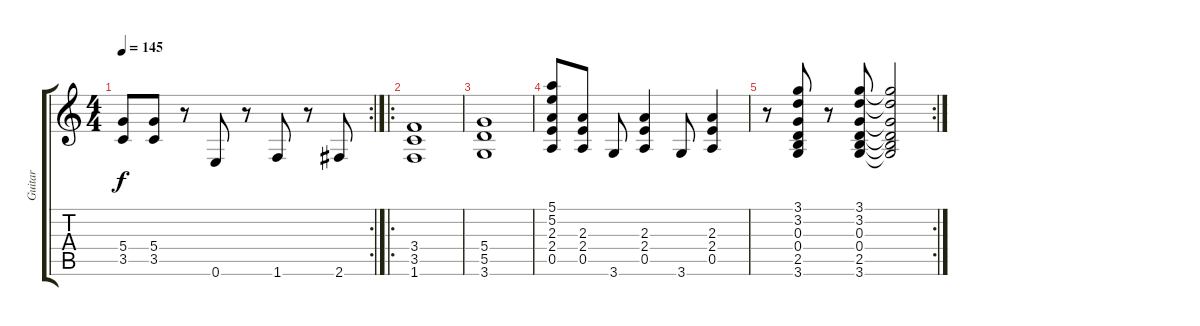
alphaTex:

\track ("Guitar" "Guitar") {instrument distortionguitar}
\staff {score tabs}
\tuning (E4 B3 G3 D3 A2 E2) {hide}
\rc 2
\ts (4 4)
\tempo 145
\clef g2
\ks c
(5.4 3.5).8{dy f} (5.4 3.5).8 r.8 0.6.8 r.8 1.6.8 r.8 2.6.8 |
\ro
(3.4 3.5 1.6).1 |
(5.4 5.5 3.6).1 |
(5.1 5.2 2.3 2.4 0.5).8 (2.3 2.4 0.5).8 3.6.8 (2.3 2.4 0.5).4 3.6.8 (2.3 2.4 0.5).4 |
\rc 2
r.8 (3.1 3.2 0.3 0.4 2.5 3.6).8 r.8 (3.1 3.2 0.3 0.4 2.5 3.6).8 (3.1{t} 3.2{t} 0.3{t} 0.4{t} 2.5{t} 3.6{t}).2
